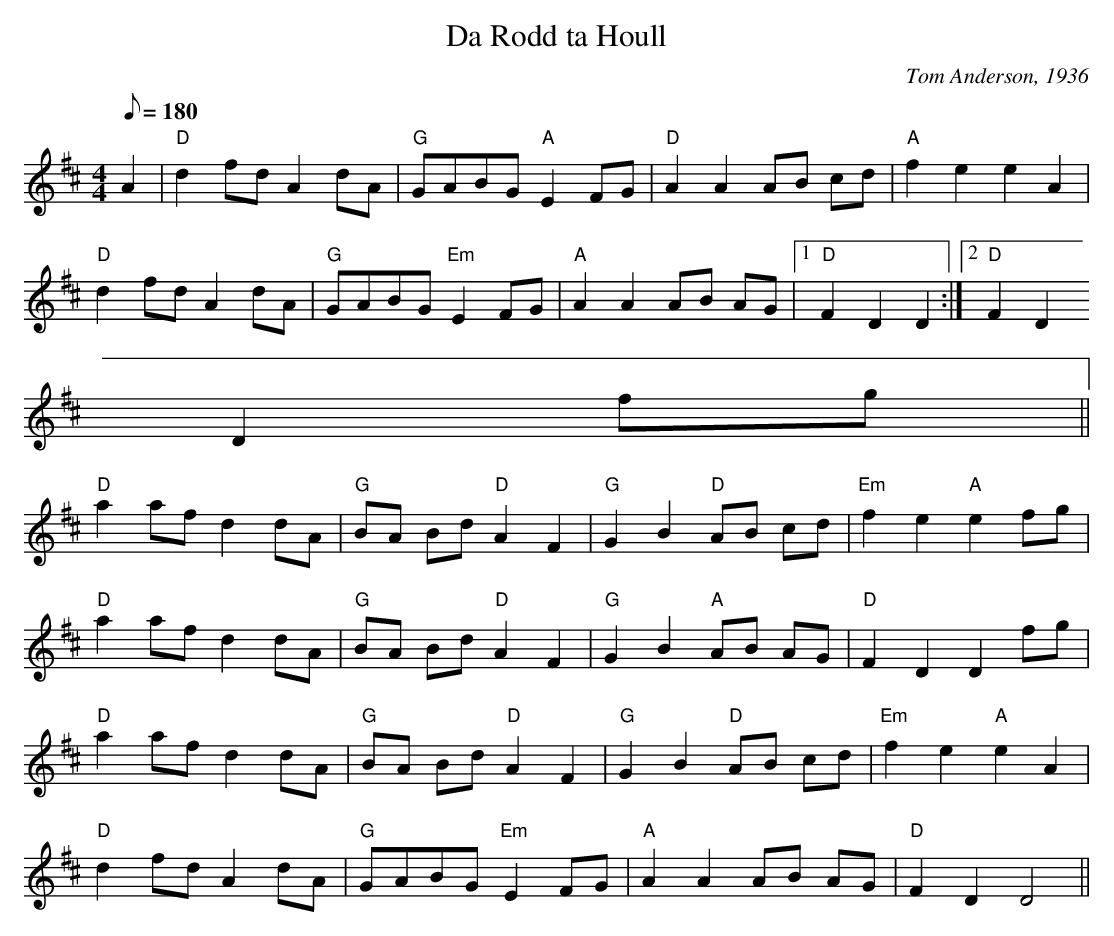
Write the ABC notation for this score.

X:1
T:Da Rodd ta Houll
M:4/4
L:1/8
Q:180
C:Tom Anderson, 1936
K:D
A2|"D"d2 fd A2 dA|"G"GABG "A"E2 FG|"D"A2 A2 A-B cd|"A"f2 e2 e2 A2|
"D"d2 fd A2 dA|"G"GABG "Em"E2 FG|"A"A2 A2 A-B AG|1"D"F2 D2 D2:|2"D"F2 D2
 D2fg||
"D"a2 af d2 dA|"G"B-A Bd "D"A2 F2|"G"G2 B2 "D"A-B cd|"Em"f2 e2 "A"e2 fg|
"D"a2 af d2 dA|"G"B-A Bd "D"A2 F2|"G"G2 B2 "A"A-B AG|"D"F2 D2 D2fg|
"D"a2 af d2 dA|"G"B-A Bd "D"A2 F2|"G"G2 B2 "D"A-B cd|"Em"f2 e2 "A"e2 A2|
"D"d2 fd A2 dA|"G"GABG "Em"E2 FG|"A"A2 A2 A-B AG|"D"F2 D2 D4||
